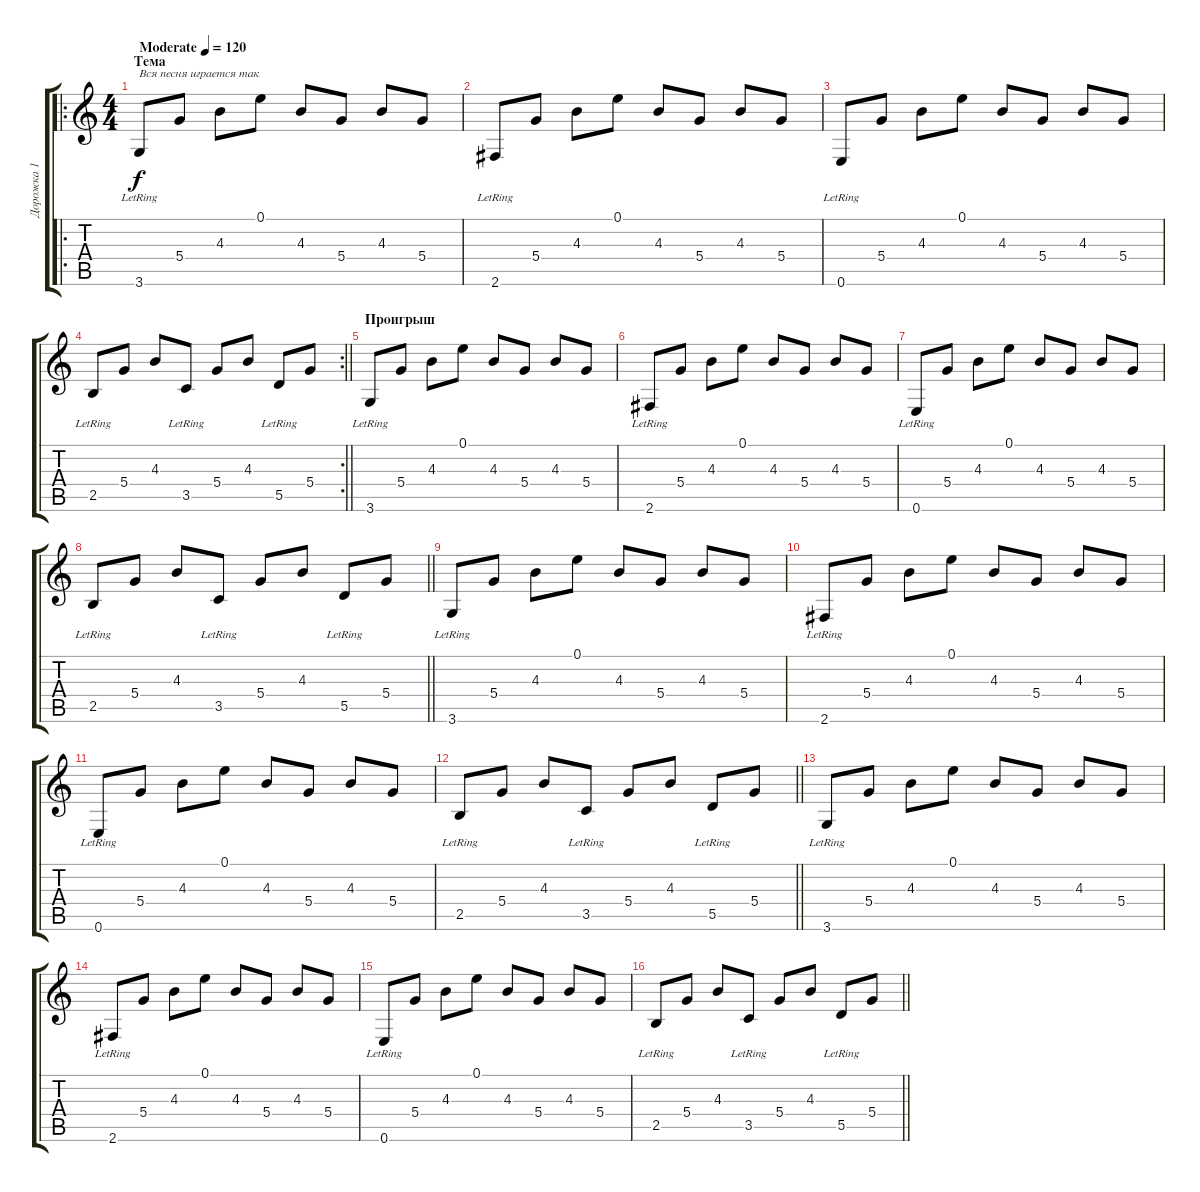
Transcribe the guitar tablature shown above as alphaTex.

\track ("Дорожка 1" "Дорожка 1") {instrument acousticguitarnylon}
\staff {score tabs}
\tuning (E4 B3 G3 D3 A2 E2) {hide}
\ro
\ts (4 4)
\section ("" "Тема")
\tempo (120 "Moderate")
\clef g2
\ks c
3.6{lr}.8{txt "Вся песня играется так" dy f instrument acousticguitarnylon} 5.4.8 4.3.8 0.1.8 4.3.8 5.4.8 4.3.8 5.4.8 |
2.6{lr}.8 5.4.8 4.3.8 0.1.8 4.3.8 5.4.8 4.3.8 5.4.8 |
0.6{lr}.8 5.4.8 4.3.8 0.1.8 4.3.8 5.4.8 4.3.8 5.4.8 |
\rc 2
\barLineRight lightlight
2.5{lr}.8 5.4.8 4.3.8 3.5{lr}.8 5.4.8 4.3.8 5.5{lr}.8 5.4.8 |
\section ("" "Проигрыш")
3.6{lr}.8 5.4.8 4.3.8 0.1.8 4.3.8 5.4.8 4.3.8 5.4.8 |
2.6{lr}.8 5.4.8 4.3.8 0.1.8 4.3.8 5.4.8 4.3.8 5.4.8 |
0.6{lr}.8 5.4.8 4.3.8 0.1.8 4.3.8 5.4.8 4.3.8 5.4.8 |
\barLineRight lightlight
2.5{lr}.8 5.4.8 4.3.8 3.5{lr}.8 5.4.8 4.3.8 5.5{lr}.8 5.4.8 |
3.6{lr}.8 5.4.8 4.3.8 0.1.8 4.3.8 5.4.8 4.3.8 5.4.8 |
2.6{lr}.8 5.4.8 4.3.8 0.1.8 4.3.8 5.4.8 4.3.8 5.4.8 |
0.6{lr}.8 5.4.8 4.3.8 0.1.8 4.3.8 5.4.8 4.3.8 5.4.8 |
\barLineRight lightlight
2.5{lr}.8 5.4.8 4.3.8 3.5{lr}.8 5.4.8 4.3.8 5.5{lr}.8 5.4.8 |
3.6{lr}.8 5.4.8 4.3.8 0.1.8 4.3.8 5.4.8 4.3.8 5.4.8 |
2.6{lr}.8 5.4.8 4.3.8 0.1.8 4.3.8 5.4.8 4.3.8 5.4.8 |
0.6{lr}.8 5.4.8 4.3.8 0.1.8 4.3.8 5.4.8 4.3.8 5.4.8 |
\barLineRight lightlight
2.5{lr}.8 5.4.8 4.3.8 3.5{lr}.8 5.4.8 4.3.8 5.5{lr}.8 5.4.8
